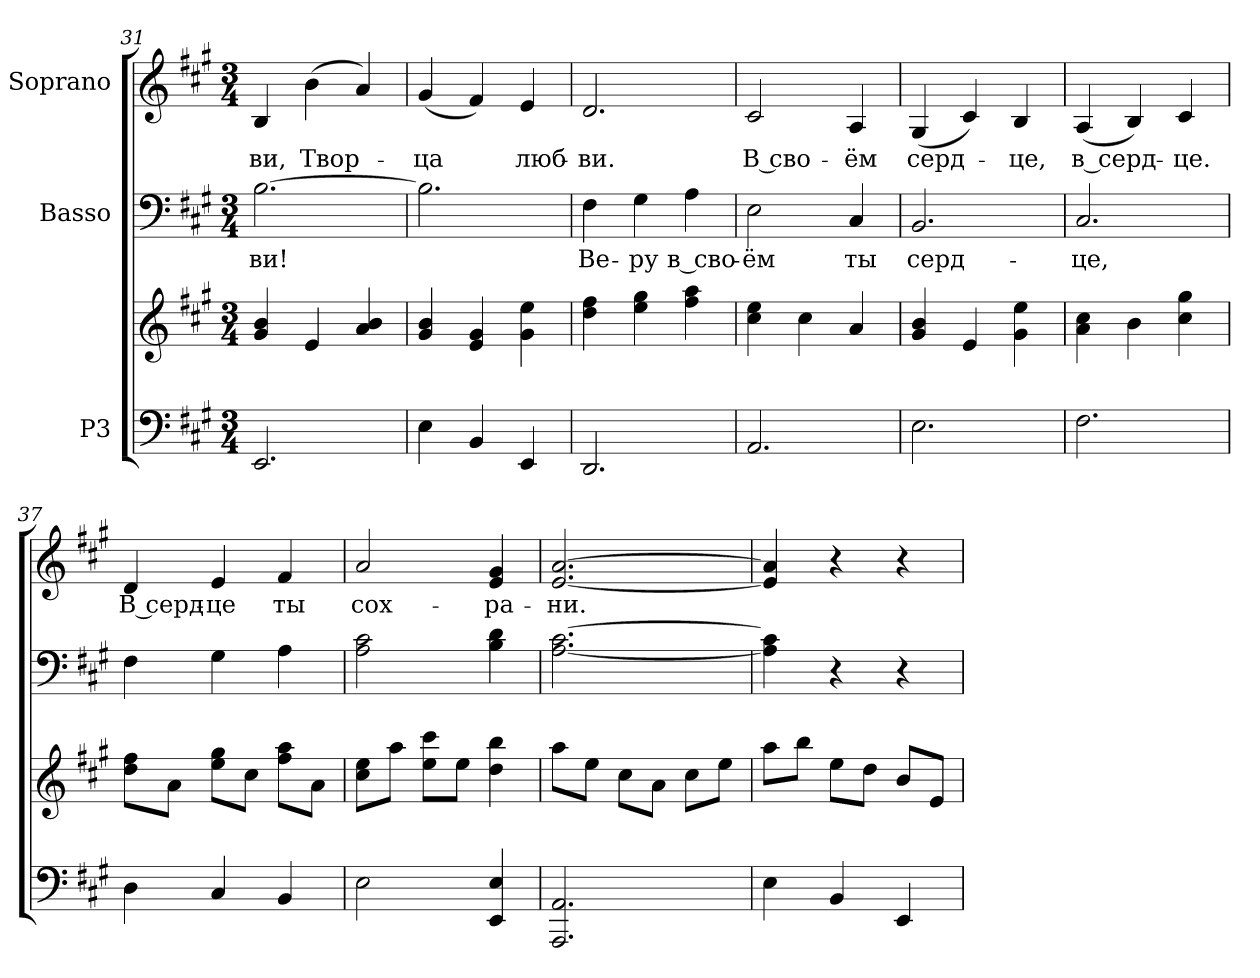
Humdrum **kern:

**kern	**kern	**kern	**text	**kern	**text
*part3	*part3	*part2	*part2	*part1	*part1
*staff4	*staff3	*staff2	*staff2	*staff1	*staff1
*I"P3	*	*I"Basso	*	*I"Soprano	*
*clefF4	*clefG2	*clefF4	*	*clefG2	*
*k[f#c#g#]	*k[f#c#g#]	*k[f#c#g#]	*	*k[f#c#g#]	*
*A:	*A:	*A:	*	*A:	*
*M3/4	*M3/4	*M3/4	*	*M3/4	*
=31	=31	=31	=31	=31	=31
!	!	!	!LO:LY:a:color=#000000	!	!
!	!	!	!	!	!LO:LY:b:color=#000000
2.EEi/	4g#i/ 4bi	[>2.Bi\	-ви!	4Bi/	-ви,
!	!	!	!	!	!LO:LY:b:color=#000000
.	4ei/	.	.	(4bi\	Твор-
.	4ai/ 4bi	.	.	4ai/)	.
=32	=32	=32	=32	=32	=32
!	!	!	!	!	!LO:LY:b:color=#000000
4Ei\	4g#i/ 4bi	2.Bi\]	.	(4g#i/	-ца
4BBi/	4ei/ 4g#i	.	.	4f#i/)	.
!	!	!	!	!	!LO:LY:b:color=#000000
4EEi/	4g#i\ 4eei	.	.	4ei/	люб-
=33	=33	=33	=33	=33	=33
!	!	!	!LO:LY:a:color=#000000	!	!
!	!	!	!	!	!LO:LY:b:color=#000000
2.DDi/	4ddi\ 4ff#i	4F#i\	Ве-	2.di/	-ви.
!	!	!	!LO:LY:a:color=#000000	!	!
.	4eei\ 4gg#i	4G#i\	-ру	.	.
!	!	!	!LO:LY:a:color=#000000	!	!
.	4ff#i\ 4aai	4Ai\	в сво-	.	.
!!LO:PB:g=z
=34	=34	=34	=34	=34	=34
!	!	!	!LO:LY:a:color=#000000	!	!
!	!	!	!	!	!LO:LY:b:color=#000000
2.AAi/	4cc#i\ 4eei	2Ei\	-ём	2c#i/	В сво-
.	4cc#i\	.	.	.	.
!	!	!	!LO:LY:a:color=#000000	!	!
!	!	!	!	!	!LO:LY:b:color=#000000
.	4ai/	4C#i/	ты	4Ai/	-ём
=35	=35	=35	=35	=35	=35
!	!	!	!LO:LY:a:color=#000000	!	!
!	!	!	!	!	!LO:LY:b:color=#000000
2.Ei\	4g#i/ 4bi	2.BBi/	серд-	(4G#i/	серд-
.	4ei/	.	.	4c#i/)	.
!	!	!	!	!	!LO:LY:b:color=#000000
.	4g#i\ 4eei	.	.	4Bi/	-це,
=36	=36	=36	=36	=36	=36
!	!	!	!LO:LY:a:color=#000000	!	!
!	!	!	!	!	!LO:LY:b:color=#000000
2.F#i\	4ai\ 4cc#i	2.C#i/	-це,	(4Ai/	в серд-
.	4bi\	.	.	4Bi/)	.
!	!	!	!	!	!LO:LY:b:color=#000000
.	4cc#i\ 4gg#i	.	.	4c#i/	-це.
=37	=37	=37	=37	=37	=37
!	!	!	!	!	!LO:LY:b:color=#000000
4Di\	8ddi\ 8ff#iL	4F#i\	.	4di/	В серд-
.	8ai\J	.	.	.	.
!	!	!	!	!	!LO:LY:b:color=#000000
4C#i/	8eei\ 8gg#iL	4G#i\	.	4ei/	-це
.	8cc#i\J	.	.	.	.
!	!	!	!	!	!LO:LY:b:color=#000000
4BBi/	8ff#i\ 8aaiL	4Ai\	.	4f#i/	ты
.	8ai\J	.	.	.	.
!!LO:LB:g=z
=38	=38	=38	=38	=38	=38
!	!	!	!	!	!LO:LY:b:color=#000000
2Ei\	8cc#i\ 8eeiL	2Ai\ 2c#i	.	2ai/	сох-
.	8aai\J	.	.	.	.
.	8eei\ 8ccc#iL	.	.	.	.
.	8eei\J	.	.	.	.
!	!	!	!	!	!LO:LY:b:color=#000000
4EEi/ 4Ei	4ddi\ 4bbi	4Bi\ 4di	.	4ei/ 4g#i	-ра-
=39	=39	=39	=39	=39	=39
!	!	!	!	!	!LO:LY:b:color=#000000
2.AAAi/ 2.AAi	8aai\L	[<2.Ai\ [>2.c#i	.	[<2.ei/ [>2.ai	-ни.
.	8eei\J	.	.	.	.
.	8cc#i\L	.	.	.	.
.	8ai\J	.	.	.	.
.	8cc#i\L	.	.	.	.
.	8eei\J	.	.	.	.
=40	=40	=40	=40	=40	=40
4Ei\	8aai\L	4Ai\] 4c#i]	.	4ei/] 4ai]	.
.	8bbi\J	.	.	.	.
4BBi/	8eei\L	4r	.	4r	.
.	8ddi\J	.	.	.	.
4EEi/	8bi/L	4r	.	4r	.
.	8ei/J	.	.	.	.
=	=	=	=	=	=
*-	*-	*-	*-	*-	*-
